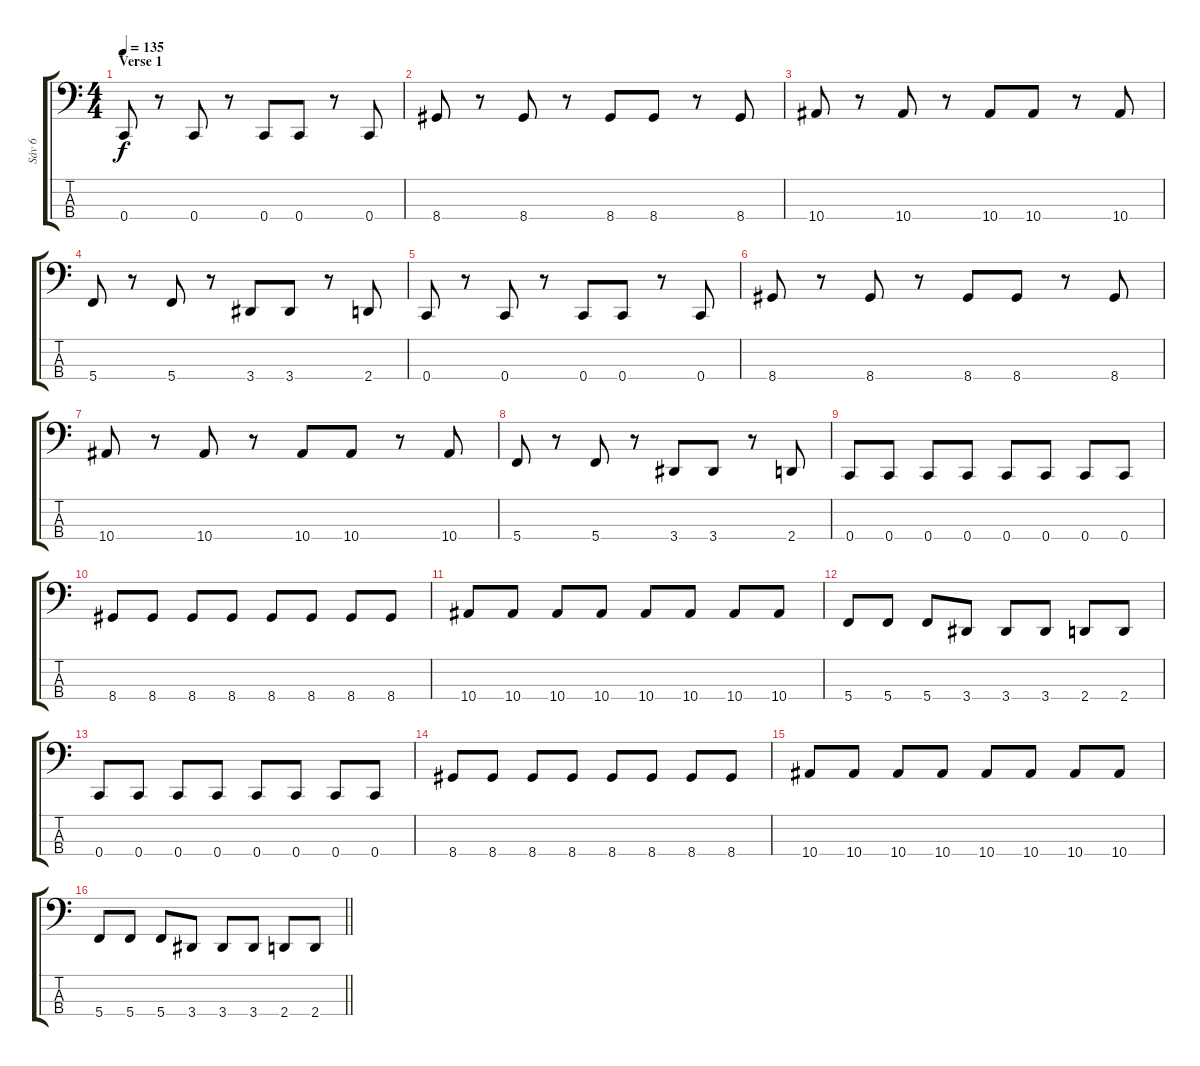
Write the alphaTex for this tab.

\track ("Sáv 6" "Sáv 6") {instrument electricbasspick}
\staff {score tabs}
\tuning (F2 C2 G1 C1) {hide}
\ts (4 4)
\section ("" "Verse 1")
\tempo 135
\clef f4
\ks c
0.4.8{dy f} r.8 0.4.8 r.8 0.4.8 0.4.8 r.8 0.4.8 |
8.4.8 r.8 8.4.8 r.8 8.4.8 8.4.8 r.8 8.4.8 |
10.4.8 r.8 10.4.8 r.8 10.4.8 10.4.8 r.8 10.4.8 |
5.4.8 r.8 5.4.8 r.8 3.4.8 3.4.8 r.8 2.4.8 |
0.4.8 r.8 0.4.8 r.8 0.4.8 0.4.8 r.8 0.4.8 |
8.4.8 r.8 8.4.8 r.8 8.4.8 8.4.8 r.8 8.4.8 |
10.4.8 r.8 10.4.8 r.8 10.4.8 10.4.8 r.8 10.4.8 |
5.4.8 r.8 5.4.8 r.8 3.4.8 3.4.8 r.8 2.4.8 |
0.4.8 0.4.8 0.4.8 0.4.8 0.4.8 0.4.8 0.4.8 0.4.8 |
8.4.8 8.4.8 8.4.8 8.4.8 8.4.8 8.4.8 8.4.8 8.4.8 |
10.4.8 10.4.8 10.4.8 10.4.8 10.4.8 10.4.8 10.4.8 10.4.8 |
5.4.8 5.4.8 5.4.8 3.4.8 3.4.8 3.4.8 2.4.8 2.4.8 |
0.4.8 0.4.8 0.4.8 0.4.8 0.4.8 0.4.8 0.4.8 0.4.8 |
8.4.8 8.4.8 8.4.8 8.4.8 8.4.8 8.4.8 8.4.8 8.4.8 |
10.4.8 10.4.8 10.4.8 10.4.8 10.4.8 10.4.8 10.4.8 10.4.8 |
\barLineRight lightlight
5.4.8 5.4.8 5.4.8 3.4.8 3.4.8 3.4.8 2.4.8 2.4.8
